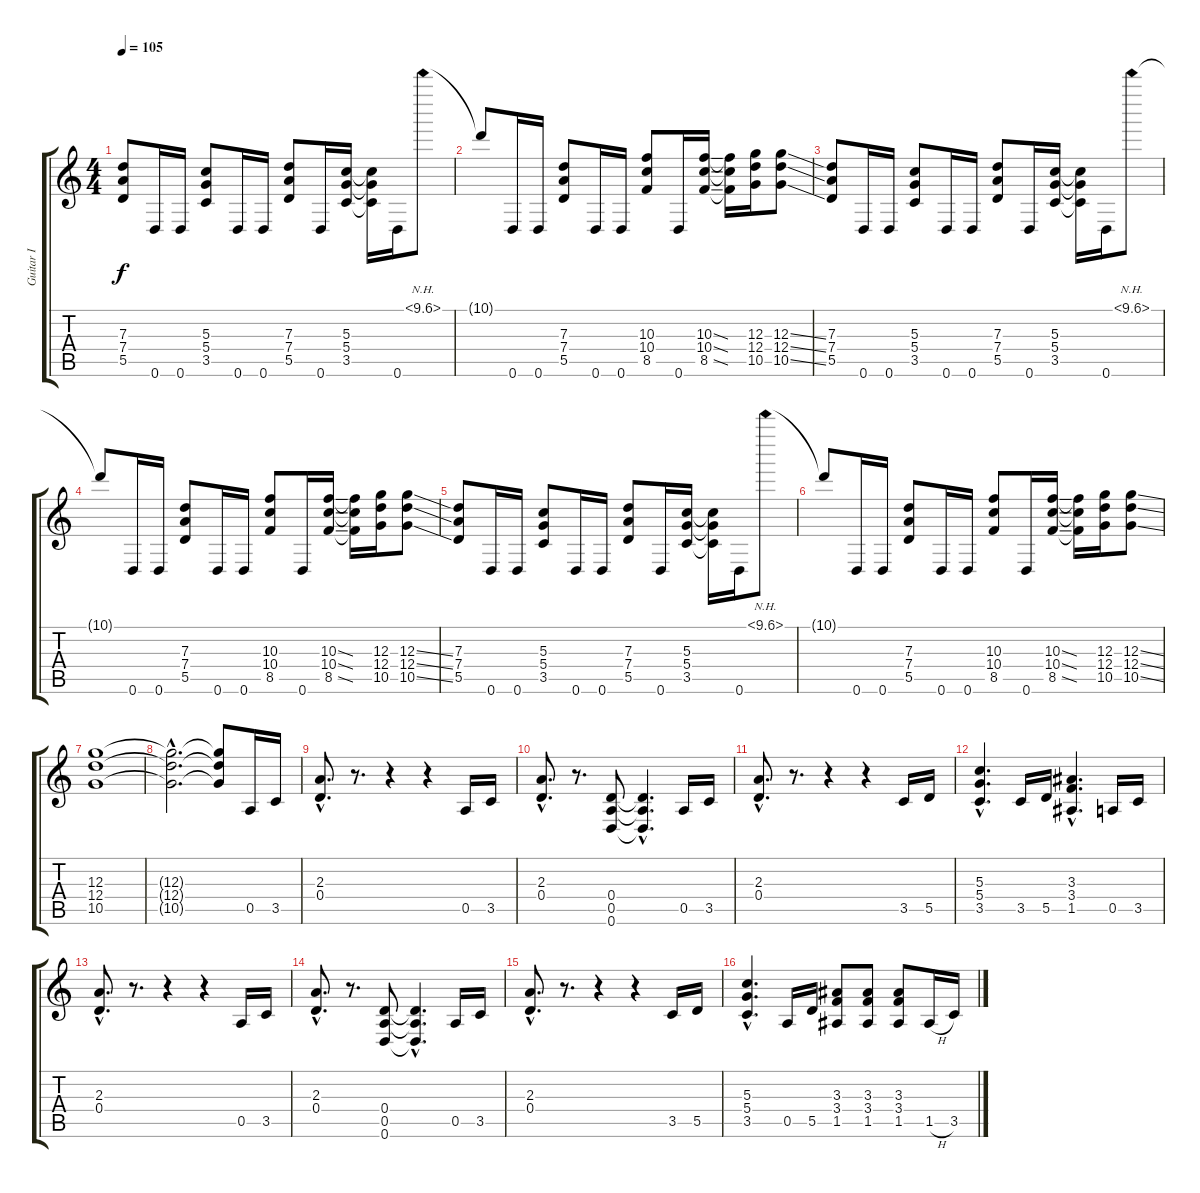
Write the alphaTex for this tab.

\track ("Guitar I" "Guitar I") {instrument distortionguitar}
\staff {score tabs}
\tuning (E4 B3 G3 D3 A2 D2) {hide}
\ts (4 4)
\tempo 105
\clef g2
\ks c
(7.3 7.4 5.5).8{dy f} 0.6.16 0.6.16 (5.3 5.4 3.5).8 0.6.16 0.6.16 (7.3 7.4 5.5).8 0.6.16 (5.3 5.4 3.5).16 (5.3{t} 5.4{t} 3.5{t}).16 0.6.16 10.1{nh}.8 |
10.1{t}.8 0.6.16 0.6.16 (7.3 7.4 5.5).8 0.6.16 0.6.16 (10.3 10.4 8.5).8 0.6.16 (10.3{ss} 10.4{ss} 8.5{ss}).16 (10.3{t} 10.4{t} 8.5{t}).16 (12.3 12.4 10.5).16 (12.3{ss} 12.4{ss} 10.5{ss}).8 |
(7.3 7.4 5.5).8 0.6.16 0.6.16 (5.3 5.4 3.5).8 0.6.16 0.6.16 (7.3 7.4 5.5).8 0.6.16 (5.3 5.4 3.5).16 (5.3{t} 5.4{t} 3.5{t}).16 0.6.16 10.1{nh}.8 |
10.1{t}.8 0.6.16 0.6.16 (7.3 7.4 5.5).8 0.6.16 0.6.16 (10.3 10.4 8.5).8 0.6.16 (10.3{ss} 10.4{ss} 8.5{ss}).16 (10.3{t} 10.4{t} 8.5{t}).16 (12.3 12.4 10.5).16 (12.3{ss} 12.4{ss} 10.5{ss}).8 |
(7.3 7.4 5.5).8 0.6.16 0.6.16 (5.3 5.4 3.5).8 0.6.16 0.6.16 (7.3 7.4 5.5).8 0.6.16 (5.3 5.4 3.5).16 (5.3{t} 5.4{t} 3.5{t}).16 0.6.16 10.1{nh}.8 |
10.1{t}.8 0.6.16 0.6.16 (7.3 7.4 5.5).8 0.6.16 0.6.16 (10.3 10.4 8.5).8 0.6.16 (10.3{ss} 10.4{ss} 8.5{ss}).16 (10.3{t} 10.4{t} 8.5{t}).16 (12.3 12.4 10.5).16 (12.3{ss} 12.4{ss} 10.5{ss}).8 |
(12.3 12.4 10.5).1 |
(12.3{hac t} 12.4{hac t} 10.5{hac t}).2{d} (12.3{t} 12.4{t} 10.5{t}).8 0.5.16 3.5.16 |
(2.3{hac} 0.4{hac}).8{d} r.8{d} r.4 r.4 0.5.16 3.5.16 |
(2.3{hac} 0.4{hac}).8{d} r.8{d} (0.4 0.5 0.6).8 (0.4{hac t} 0.5{hac t} 0.6{hac t}).4{d} 0.5.16 3.5.16 |
(2.3{hac} 0.4{hac}).8{d} r.8{d} r.4 r.4 3.5.16 5.5.16 |
(5.3{hac} 5.4{hac} 3.5{hac}).4{d} 3.5.16 5.5.16 (3.3{hac} 3.4{hac} 1.5{hac}).4{d} 0.5.16 3.5.16 |
(2.3{hac} 0.4{hac}).8{d} r.8{d} r.4 r.4 0.5.16 3.5.16 |
(2.3{hac} 0.4{hac}).8{d} r.8{d} (0.4 0.5 0.6).8 (0.4{hac t} 0.5{hac t} 0.6{hac t}).4{d} 0.5.16 3.5.16 |
(2.3{hac} 0.4{hac}).8{d} r.8{d} r.4 r.4 3.5.16 5.5.16 |
(5.3{hac} 5.4{hac} 3.5{hac}).4{d} 0.5.16 5.5.16 (3.3 3.4 1.5).8 (3.3 3.4 1.5).8 (3.3 3.4 1.5).8 1.5{h}.16 3.5.16
